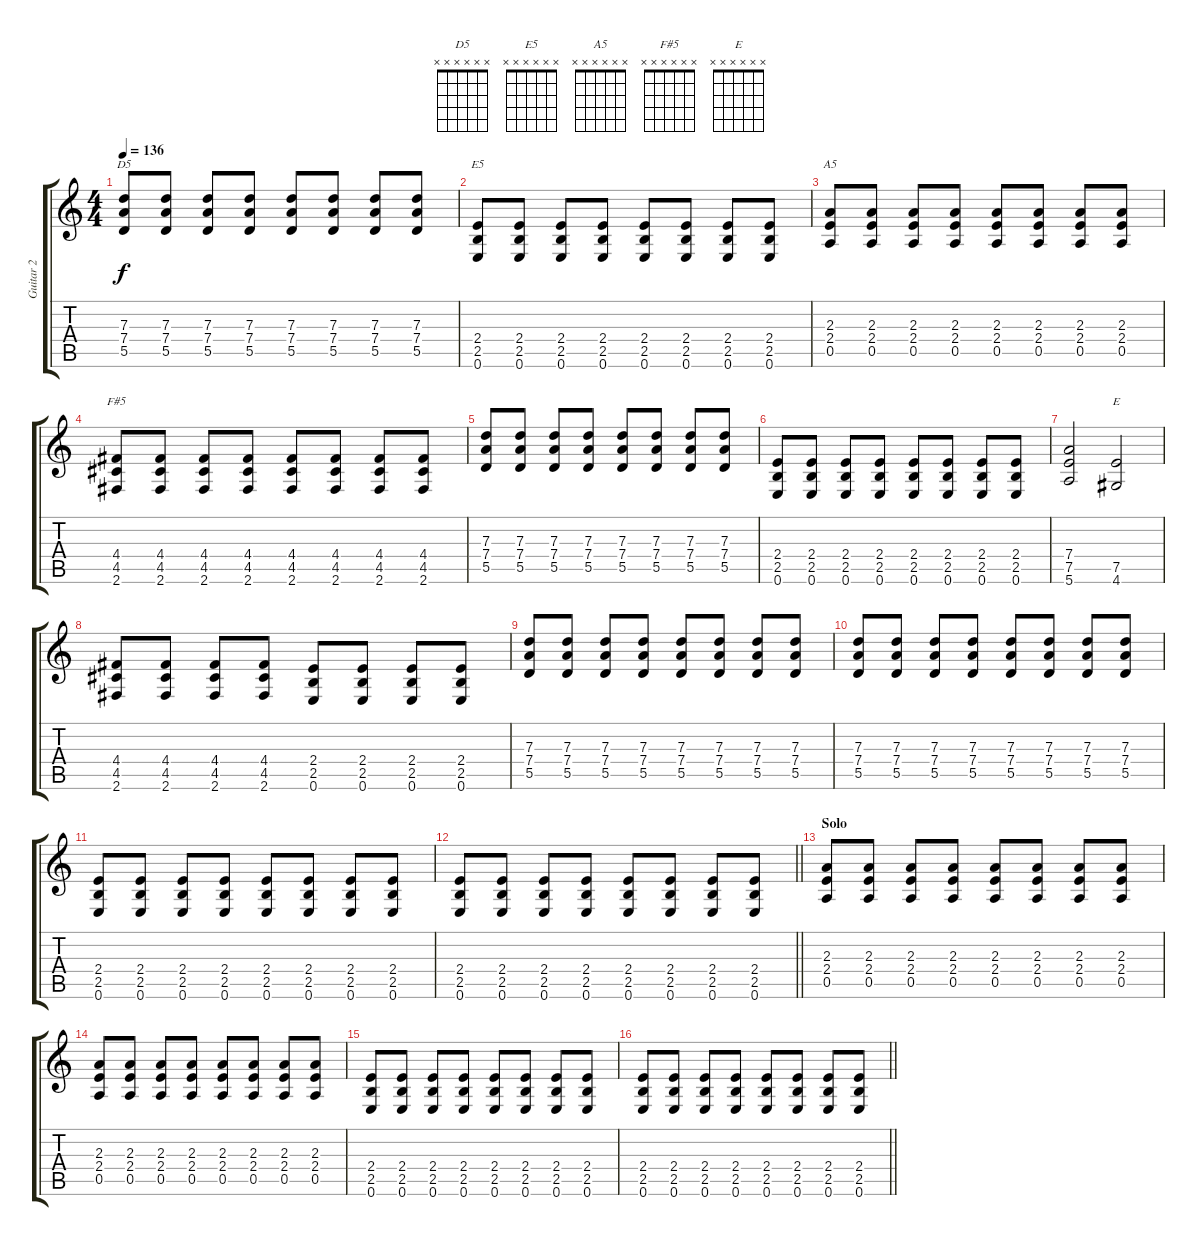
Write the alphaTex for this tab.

\track ("Guitar 2" "Guitar 2") {instrument overdrivenguitar}
\staff {score tabs}
\tuning (E4 B3 G3 D3 A2 E2) {hide}
\chord ("D5" x x x x x x)
\chord ("E5" x x x x x x)
\chord ("A5" x x x x x x)
\chord ("F#5" x x x x x x)
\chord ("E" x x x x x x)
\ts (4 4)
\tempo 136
\clef g2
\ks c
(7.3 7.4 5.5).8{ch "D5" dy f} (7.3 7.4 5.5).8 (7.3 7.4 5.5).8 (7.3 7.4 5.5).8 (7.3 7.4 5.5).8 (7.3 7.4 5.5).8 (7.3 7.4 5.5).8 (7.3 7.4 5.5).8 |
(2.4 2.5 0.6).8{ch "E5"} (2.4 2.5 0.6).8 (2.4 2.5 0.6).8 (2.4 2.5 0.6).8 (2.4 2.5 0.6).8 (2.4 2.5 0.6).8 (2.4 2.5 0.6).8 (2.4 2.5 0.6).8 |
(2.3 2.4 0.5).8{ch "A5"} (2.3 2.4 0.5).8 (2.3 2.4 0.5).8 (2.3 2.4 0.5).8 (2.3 2.4 0.5).8 (2.3 2.4 0.5).8 (2.3 2.4 0.5).8 (2.3 2.4 0.5).8 |
(4.4 4.5 2.6).8{ch "F#5"} (4.4 4.5 2.6).8 (4.4 4.5 2.6).8 (4.4 4.5 2.6).8 (4.4 4.5 2.6).8 (4.4 4.5 2.6).8 (4.4 4.5 2.6).8 (4.4 4.5 2.6).8 |
(7.3 7.4 5.5).8 (7.3 7.4 5.5).8 (7.3 7.4 5.5).8 (7.3 7.4 5.5).8 (7.3 7.4 5.5).8 (7.3 7.4 5.5).8 (7.3 7.4 5.5).8 (7.3 7.4 5.5).8 |
(2.4 2.5 0.6).8 (2.4 2.5 0.6).8 (2.4 2.5 0.6).8 (2.4 2.5 0.6).8 (2.4 2.5 0.6).8 (2.4 2.5 0.6).8 (2.4 2.5 0.6).8 (2.4 2.5 0.6).8 |
(7.4 7.5 5.6).2 (7.5 4.6).2{ch "E"} |
(4.4 4.5 2.6).8 (4.4 4.5 2.6).8 (4.4 4.5 2.6).8 (4.4 4.5 2.6).8 (2.4 2.5 0.6).8 (2.4 2.5 0.6).8 (2.4 2.5 0.6).8 (2.4 2.5 0.6).8 |
(7.3 7.4 5.5).8 (7.3 7.4 5.5).8 (7.3 7.4 5.5).8 (7.3 7.4 5.5).8 (7.3 7.4 5.5).8 (7.3 7.4 5.5).8 (7.3 7.4 5.5).8 (7.3 7.4 5.5).8 |
(7.3 7.4 5.5).8 (7.3 7.4 5.5).8 (7.3 7.4 5.5).8 (7.3 7.4 5.5).8 (7.3 7.4 5.5).8 (7.3 7.4 5.5).8 (7.3 7.4 5.5).8 (7.3 7.4 5.5).8 |
(2.4 2.5 0.6).8 (2.4 2.5 0.6).8 (2.4 2.5 0.6).8 (2.4 2.5 0.6).8 (2.4 2.5 0.6).8 (2.4 2.5 0.6).8 (2.4 2.5 0.6).8 (2.4 2.5 0.6).8 |
\barLineRight lightlight
(2.4 2.5 0.6).8 (2.4 2.5 0.6).8 (2.4 2.5 0.6).8 (2.4 2.5 0.6).8 (2.4 2.5 0.6).8 (2.4 2.5 0.6).8 (2.4 2.5 0.6).8 (2.4 2.5 0.6).8 |
\section ("" "Solo")
(2.3 2.4 0.5).8 (2.3 2.4 0.5).8 (2.3 2.4 0.5).8 (2.3 2.4 0.5).8 (2.3 2.4 0.5).8 (2.3 2.4 0.5).8 (2.3 2.4 0.5).8 (2.3 2.4 0.5).8 |
(2.3 2.4 0.5).8 (2.3 2.4 0.5).8 (2.3 2.4 0.5).8 (2.3 2.4 0.5).8 (2.3 2.4 0.5).8 (2.3 2.4 0.5).8 (2.3 2.4 0.5).8 (2.3 2.4 0.5).8 |
(2.4 2.5 0.6).8 (2.4 2.5 0.6).8 (2.4 2.5 0.6).8 (2.4 2.5 0.6).8 (2.4 2.5 0.6).8 (2.4 2.5 0.6).8 (2.4 2.5 0.6).8 (2.4 2.5 0.6).8 |
\barLineRight lightlight
(2.4 2.5 0.6).8 (2.4 2.5 0.6).8 (2.4 2.5 0.6).8 (2.4 2.5 0.6).8 (2.4 2.5 0.6).8 (2.4 2.5 0.6).8 (2.4 2.5 0.6).8 (2.4 2.5 0.6).8
